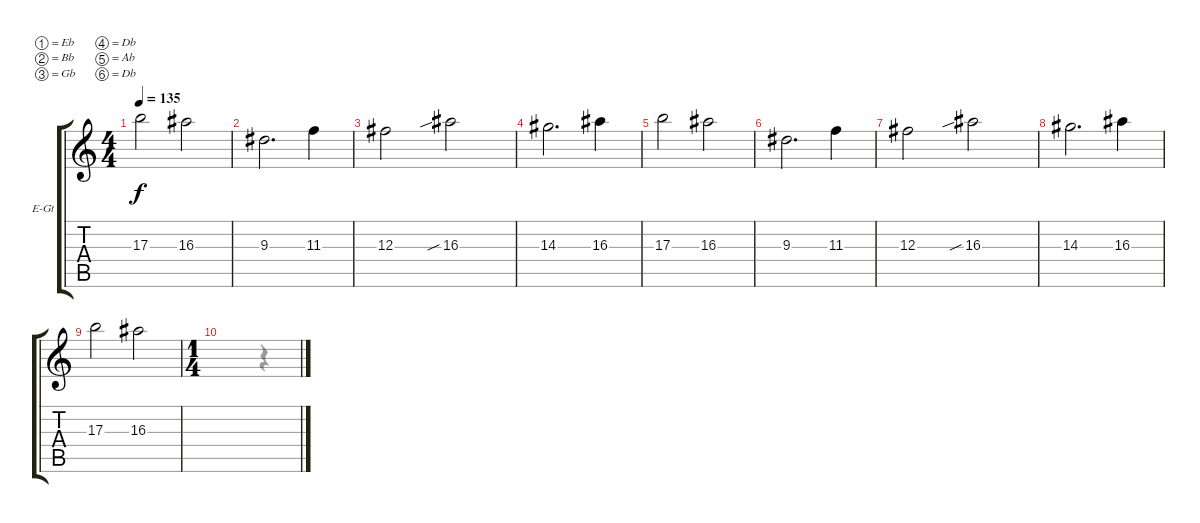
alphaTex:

\bracketExtendMode groupsimilarinstruments
\firstSystemTrackNameOrientation horizontal
\otherSystemsTrackNameOrientation horizontal
\track ("Gtr.1 - Brad Delson" "E-Gt") {instrument distortionguitar}
\staff {score tabs}
\tuning (Eb4 Bb3 Gb3 Db3 Ab2 Db2)
\voice
\ts (4 4)
\tempo 135
\clef g2
\ks c
17.3.2{dy f} 16.3.2 |
9.3.2{d} 11.3.4 |
12.3.2 16.3{sib}.2 |
14.3.2{d} 16.3.4 |
17.3.2 16.3.2 |
9.3.2{d} 11.3.4 |
12.3.2 16.3{sib}.2 |
14.3.2{d} 16.3.4 |
17.3.2 16.3.2 |
\ts (1 4)
\beaming (8 2)
\voice
\clef g2
\ottava regular
\simile none
\ks c
|
|
|
|
|
|
|
|
|
r.4{dy mf}
